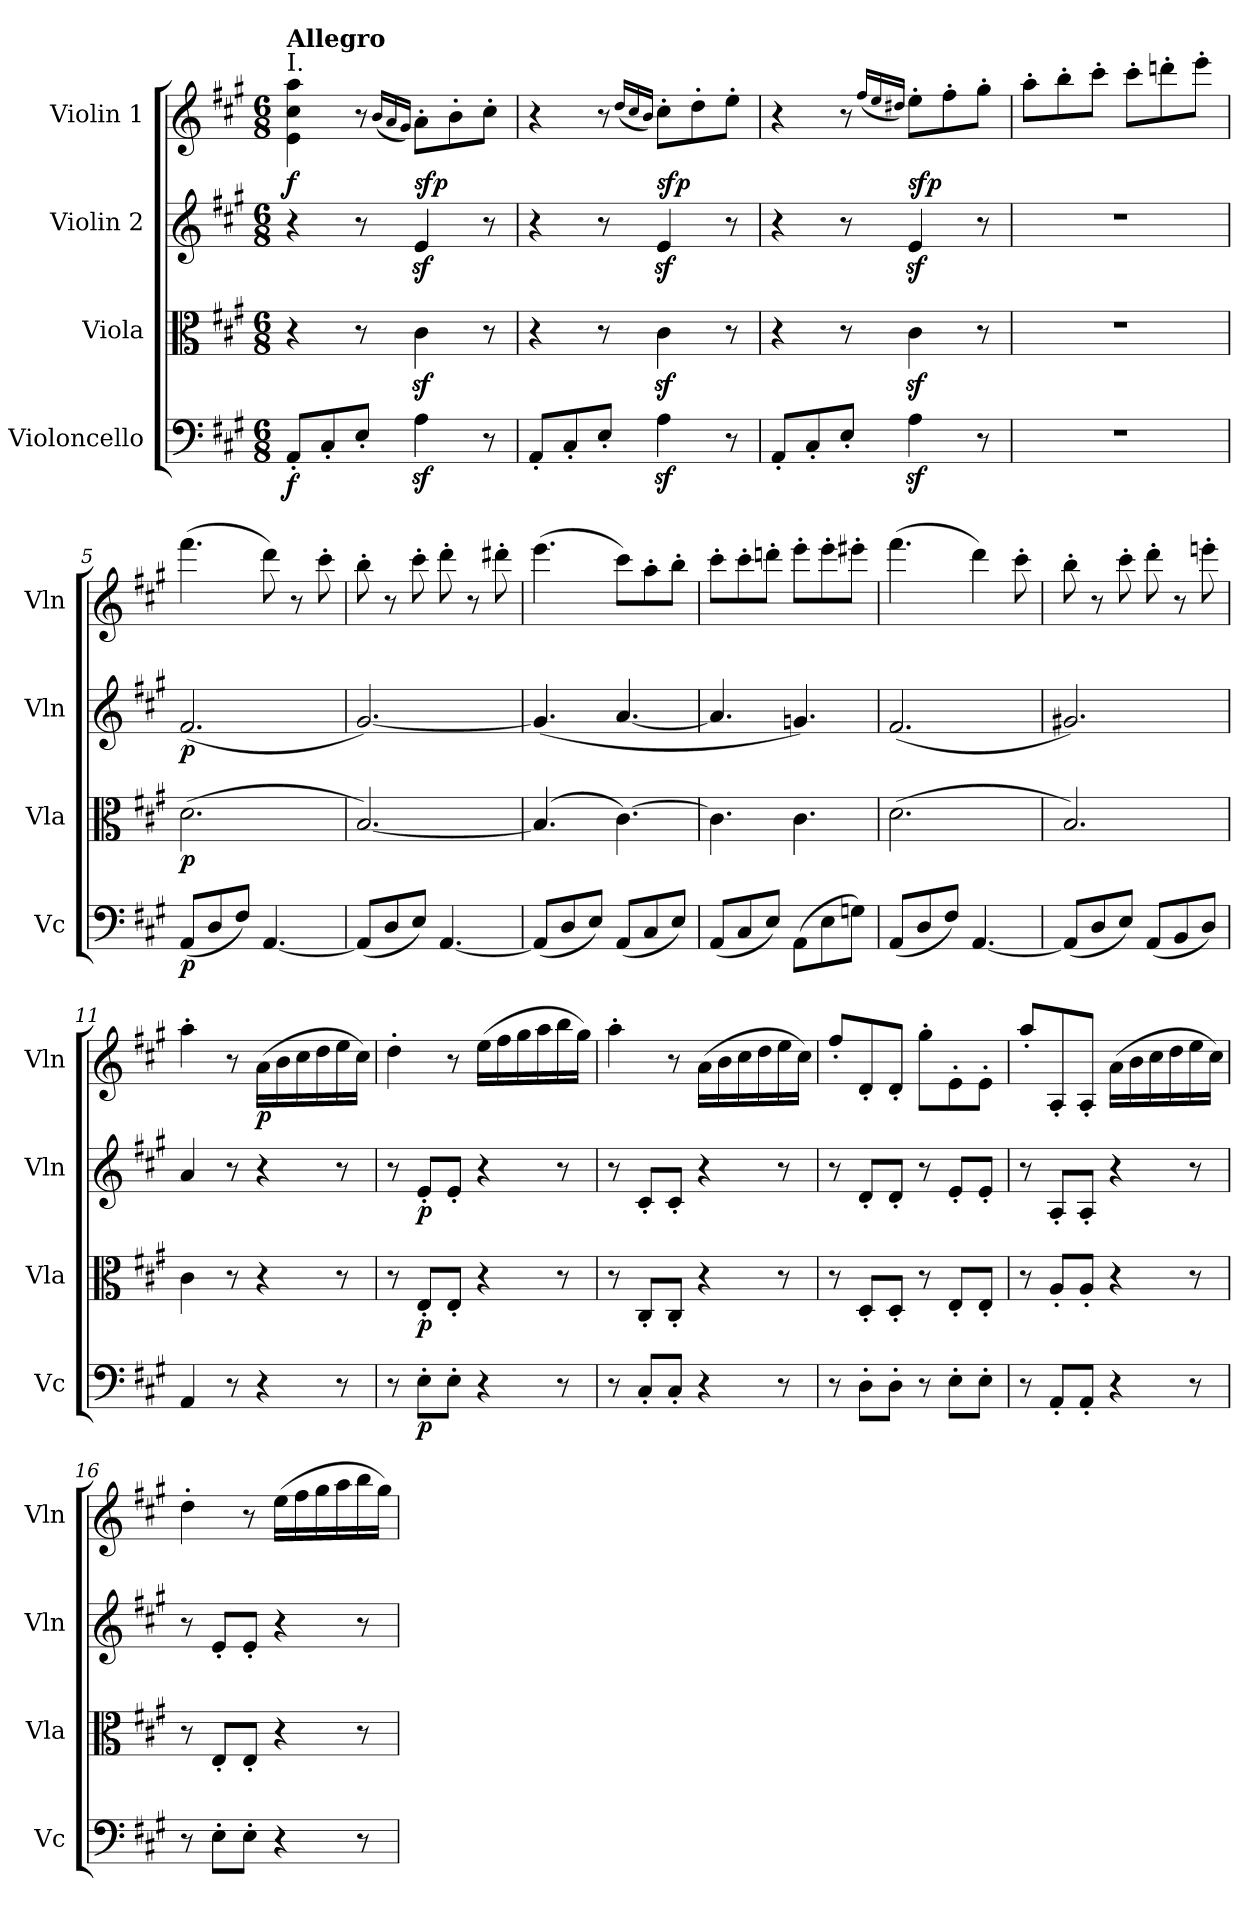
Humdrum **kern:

**kern	**dynam	**kern	**dynam	**kern	**dynam	**kern	**dynam
*part4	*part4	*part3	*part3	*part2	*part2	*part1	*part1
*staff4	*staff4	*staff3	*staff3	*staff2	*staff2	*staff1	*staff1
*I"Violoncello	*	*I"Viola	*	*I"Violin 2	*	*I"Violin 1	*
*I'Vc	*	*I'Vla	*	*I'Vln	*	*I'Vln	*
*clefF4	*	*clefC3	*	*clefG2	*	*clefG2	*
*k[f#c#g#]	*	*k[f#c#g#]	*	*k[f#c#g#]	*	*k[f#c#g#]	*
*M6/8	*	*M6/8	*	*M6/8	*	*M6/8	*
=1	=1	=1	=1	=1	=1	=1	=1
!	!	!	!	!	!	!LO:TX:a:t=I.	!
!	!	!	!	!	!	!LO:TX:a:B:t=Allegro	!
!	!LO:DY:b	!	!	!	!	!	!LO:DY:b
8AA'/L	f	4r	.	4r	.	4e\ 4cc#\ 4aa\	f
8C#'/	.	.	.	.	.	.	.
8E'/J	.	8r	.	8r	.	8r	.
.	.	.	.	.	.	(16qb/LL	.
.	.	.	.	.	.	16qa/	.
.	.	.	.	.	.	16qg#/JJ)	.
!	!	!	!	!	!	!	!LO:DY:b
4Az<\	.	4c#z<\	.	4ez</	.	8a'\L	sfp
.	.	.	.	.	.	8b'\	.
8r	.	8r	.	8r	.	8cc#'\J	.
=2	=2	=2	=2	=2	=2	=2	=2
8AA'/L	.	4r	.	4r	.	4r	.
8C#'/	.	.	.	.	.	.	.
8E'/J	.	8r	.	8r	.	8r	.
.	.	.	.	.	.	(16qdd/LL	.
.	.	.	.	.	.	16qcc#/	.
.	.	.	.	.	.	16qb/JJ)	.
!	!	!	!	!	!	!	!LO:DY:b
4Az<\	.	4c#z<\	.	4ez</	.	8cc#'\L	sfp
.	.	.	.	.	.	8dd'\	.
8r	.	8r	.	8r	.	8ee'\J	.
=3	=3	=3	=3	=3	=3	=3	=3
8AA'/L	.	4r	.	4r	.	4r	.
8C#'/	.	.	.	.	.	.	.
8E'/J	.	8r	.	8r	.	8r	.
.	.	.	.	.	.	(16qff#/LL	.
.	.	.	.	.	.	16qee/	.
.	.	.	.	.	.	16qdd#X/JJ)	.
!	!	!	!	!	!	!	!LO:DY:b
4Az<\	.	4c#z<\	.	4ez</	.	8ee'\L	sfp
.	.	.	.	.	.	8ff#'\	.
8r	.	8r	.	8r	.	8gg#'\J	.
=4	=4	=4	=4	=4	=4	=4	=4
2.r	.	2.r	.	2.r	.	8aa'\L	.
.	.	.	.	.	.	8bb'\	.
.	.	.	.	.	.	8ccc#'\J	.
.	.	.	.	.	.	8ccc#'\L	.
.	.	.	.	.	.	8dddn'\	.
.	.	.	.	.	.	8eee'\J	.
=5	=5	=5	=5	=5	=5	=5	=5
!	!LO:DY:b	!	!LO:DY:b	!	!LO:DY:b	!	!
(8AA/L	p	(2.d\	p	(2.f#/	p	(4.fff#\	.
8D/	.	.	.	.	.	.	.
8F#/J)	.	.	.	.	.	.	.
[4.AA/	.	.	.	.	.	8ddd\)	.
.	.	.	.	.	.	8r	.
.	.	.	.	.	.	8ccc#'\	.
!!LO:LB:g=z
=6	=6	=6	=6	=6	=6	=6	=6
(8AA/L]	.	[2.B/)	.	[2.g#/)	.	8bb'\	.
8D/	.	.	.	.	.	8r	.
8E/J)	.	.	.	.	.	8ccc#'\	.
[4.AA/	.	.	.	.	.	8ddd'\	.
.	.	.	.	.	.	8r	.
.	.	.	.	.	.	8ddd#X'\	.
=7	=7	=7	=7	=7	=7	=7	=7
(8AA/L]	.	(4.B/]	.	(4.g#/]	.	(4.eee\	.
8D/	.	.	.	.	.	.	.
8E/J)	.	.	.	.	.	.	.
(8AA/L	.	[4.c#\)	.	[4.a/	.	8ccc#\L)	.
8C#/	.	.	.	.	.	8aa'\	.
8E/J)	.	.	.	.	.	8bb'\J	.
!!LO:LB:g=z
=8	=8	=8	=8	=8	=8	=8	=8
(8AA/L	.	4.c#\]	.	4.a/]	.	8ccc#'\L	.
8C#/	.	.	.	.	.	8ccc#'\	.
8E/J)	.	.	.	.	.	8dddn'\J	.
(8AA\L	.	4.c#\	.	4.gn/)	.	8eee'\L	.
8E\	.	.	.	.	.	8eee'\	.
8Gn\J)	.	.	.	.	.	8eee#X'\J	.
=9	=9	=9	=9	=9	=9	=9	=9
(8AA/L	.	(2.d\	.	(2.f#/	.	(4.fff#\	.
8D/	.	.	.	.	.	.	.
8F#/J)	.	.	.	.	.	.	.
[4.AA/	.	.	.	.	.	4ddd\)	.
.	.	.	.	.	.	8ccc#'\	.
=10	=10	=10	=10	=10	=10	=10	=10
(8AA/L]	.	2.B/)	.	2.g#X/)	.	8bb'\	.
8D/	.	.	.	.	.	8r	.
8E/J)	.	.	.	.	.	8ccc#'\	.
(8AA/L	.	.	.	.	.	8ddd'\	.
8BB/	.	.	.	.	.	8r	.
8D/J)	.	.	.	.	.	8eeen'\	.
=11	=11	=11	=11	=11	=11	=11	=11
4AA/	.	4c#\	.	4a/	.	4aa'\	.
8r	.	8r	.	8r	.	8r	.
!	!	!	!	!	!	!	!LO:DY:b
4r	.	4r	.	4r	.	(16a\LL	p
.	.	.	.	.	.	16b\	.
.	.	.	.	.	.	16cc#\	.
.	.	.	.	.	.	16dd\	.
8r	.	8r	.	8r	.	16ee\	.
.	.	.	.	.	.	16cc#\JJ)	.
=12	=12	=12	=12	=12	=12	=12	=12
8r	.	8r	.	8r	.	4dd'\	.
!	!LO:DY:b	!	!LO:DY:b	!	!LO:DY:b	!	!
8E'\L	p	8E'/L	p	8e'/L	p	.	.
8E'\J	.	8E'/J	.	8e'/J	.	8r	.
4r	.	4r	.	4r	.	(16ee\LL	.
.	.	.	.	.	.	16ff#\	.
.	.	.	.	.	.	16gg#\	.
.	.	.	.	.	.	16aa\	.
8r	.	8r	.	8r	.	16bb\	.
.	.	.	.	.	.	16gg#\JJ)	.
!!LO:LB:g=z
=13	=13	=13	=13	=13	=13	=13	=13
8r	.	8r	.	8r	.	4aa'\	.
8C#'/L	.	8C#'/L	.	8c#'/L	.	.	.
8C#'/J	.	8C#'/J	.	8c#'/J	.	8r	.
4r	.	4r	.	4r	.	(16a\LL	.
.	.	.	.	.	.	16b\	.
.	.	.	.	.	.	16cc#\	.
.	.	.	.	.	.	16dd\	.
8r	.	8r	.	8r	.	16ee\	.
.	.	.	.	.	.	16cc#\JJ)	.
=14	=14	=14	=14	=14	=14	=14	=14
8r	.	8r	.	8r	.	8ff#'/L	.
8D'\L	.	8D'/L	.	8d'/L	.	8d'/	.
8D'\J	.	8D'/J	.	8d'/J	.	8d'/J	.
8r	.	8r	.	8r	.	8gg#'\L	.
8E'\L	.	8E'/L	.	8e'/L	.	8e'\	.
8E'\J	.	8E'/J	.	8e'/J	.	8e'\J	.
=15	=15	=15	=15	=15	=15	=15	=15
8r	.	8r	.	8r	.	8aa'/L	.
8AA'/L	.	8A'/L	.	8A'/L	.	8A'/	.
8AA'/J	.	8A'/J	.	8A'/J	.	8A'/J	.
4r	.	4r	.	4r	.	(16a\LL	.
.	.	.	.	.	.	16b\	.
.	.	.	.	.	.	16cc#\	.
.	.	.	.	.	.	16dd\	.
8r	.	8r	.	8r	.	16ee\	.
.	.	.	.	.	.	16cc#\JJ)	.
!!LO:LB:g=z
=16	=16	=16	=16	=16	=16	=16	=16
8r	.	8r	.	8r	.	4dd'\	.
8E'\L	.	8E'/L	.	8e'/L	.	.	.
8E'\J	.	8E'/J	.	8e'/J	.	8r	.
4r	.	4r	.	4r	.	(16ee\LL	.
.	.	.	.	.	.	16ff#\	.
.	.	.	.	.	.	16gg#\	.
.	.	.	.	.	.	16aa\	.
8r	.	8r	.	8r	.	16bb\	.
.	.	.	.	.	.	16gg#\JJ)	.
=	=	=	=	=	=	=	=
*-	*-	*-	*-	*-	*-	*-	*-
